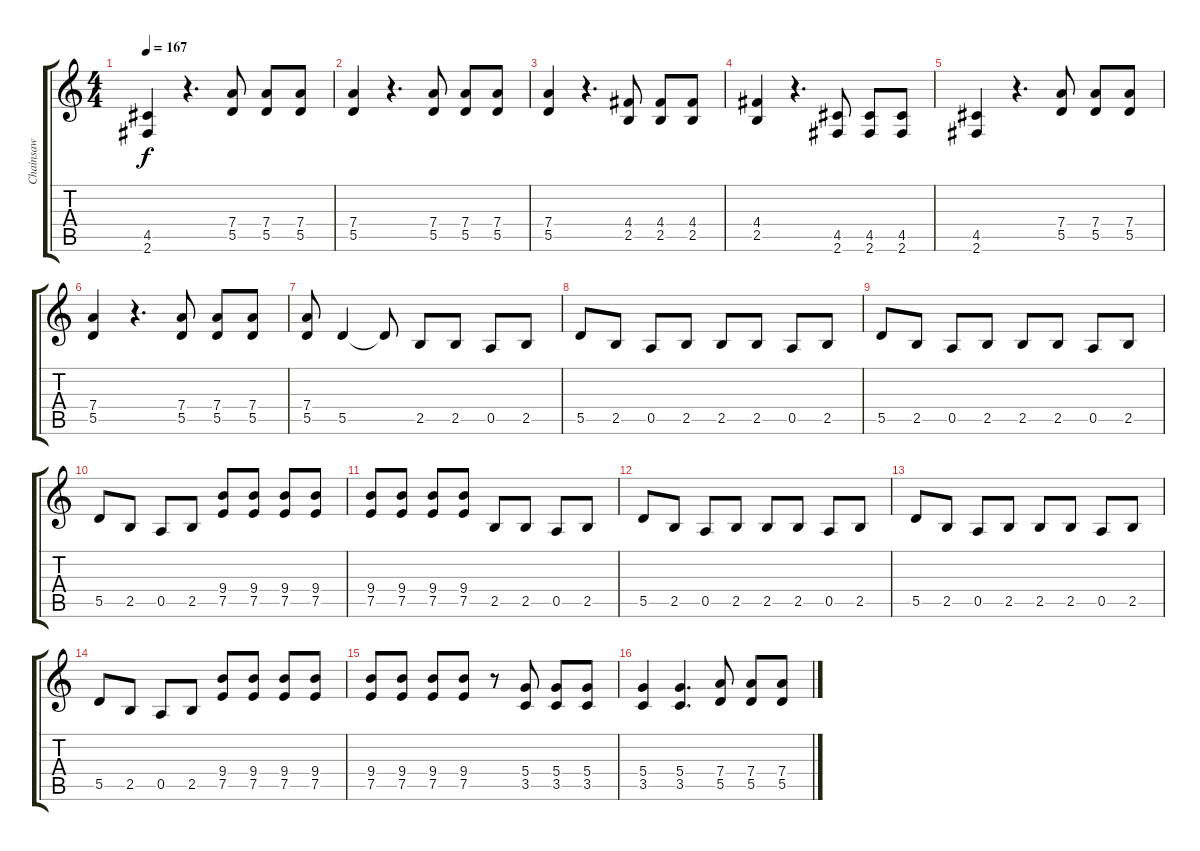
\track ("Chainsaw" "Chainsaw") {instrument overdrivenguitar}
\staff {score tabs}
\tuning (E4 B3 G3 D3 A2 E2) {hide}
\ts (4 4)
\tempo 167
\clef g2
\ks c
(4.5 2.6).4{dy f} r.4{d} (7.4 5.5).8 (7.4 5.5).8 (7.4 5.5).8 |
(7.4 5.5).4 r.4{d} (7.4 5.5).8 (7.4 5.5).8 (7.4 5.5).8 |
(7.4 5.5).4 r.4{d} (4.4 2.5).8 (4.4 2.5).8 (4.4 2.5).8 |
(4.4 2.5).4 r.4{d} (4.5 2.6).8 (4.5 2.6).8 (4.5 2.6).8 |
(4.5 2.6).4 r.4{d} (7.4 5.5).8 (7.4 5.5).8 (7.4 5.5).8 |
(7.4 5.5).4 r.4{d} (7.4 5.5).8 (7.4 5.5).8 (7.4 5.5).8 |
(7.4 5.5).8 5.5.4 5.5{t}.8 2.5.8 2.5.8 0.5.8 2.5.8 |
5.5.8 2.5.8 0.5.8 2.5.8 2.5.8 2.5.8 0.5.8 2.5.8 |
5.5.8 2.5.8 0.5.8 2.5.8 2.5.8 2.5.8 0.5.8 2.5.8 |
5.5.8 2.5.8 0.5.8 2.5.8 (9.4 7.5).8 (9.4 7.5).8 (9.4 7.5).8 (9.4 7.5).8 |
(9.4 7.5).8 (9.4 7.5).8 (9.4 7.5).8 (9.4 7.5).8 2.5.8 2.5.8 0.5.8 2.5.8 |
5.5.8 2.5.8 0.5.8 2.5.8 2.5.8 2.5.8 0.5.8 2.5.8 |
5.5.8 2.5.8 0.5.8 2.5.8 2.5.8 2.5.8 0.5.8 2.5.8 |
5.5.8 2.5.8 0.5.8 2.5.8 (9.4 7.5).8 (9.4 7.5).8 (9.4 7.5).8 (9.4 7.5).8 |
(9.4 7.5).8 (9.4 7.5).8 (9.4 7.5).8 (9.4 7.5).8 r.8 (5.4 3.5).8 (5.4 3.5).8 (5.4 3.5).8 |
(5.4 3.5).4 (5.4 3.5).4{d} (7.4 5.5).8 (7.4 5.5).8 (7.4 5.5).8
